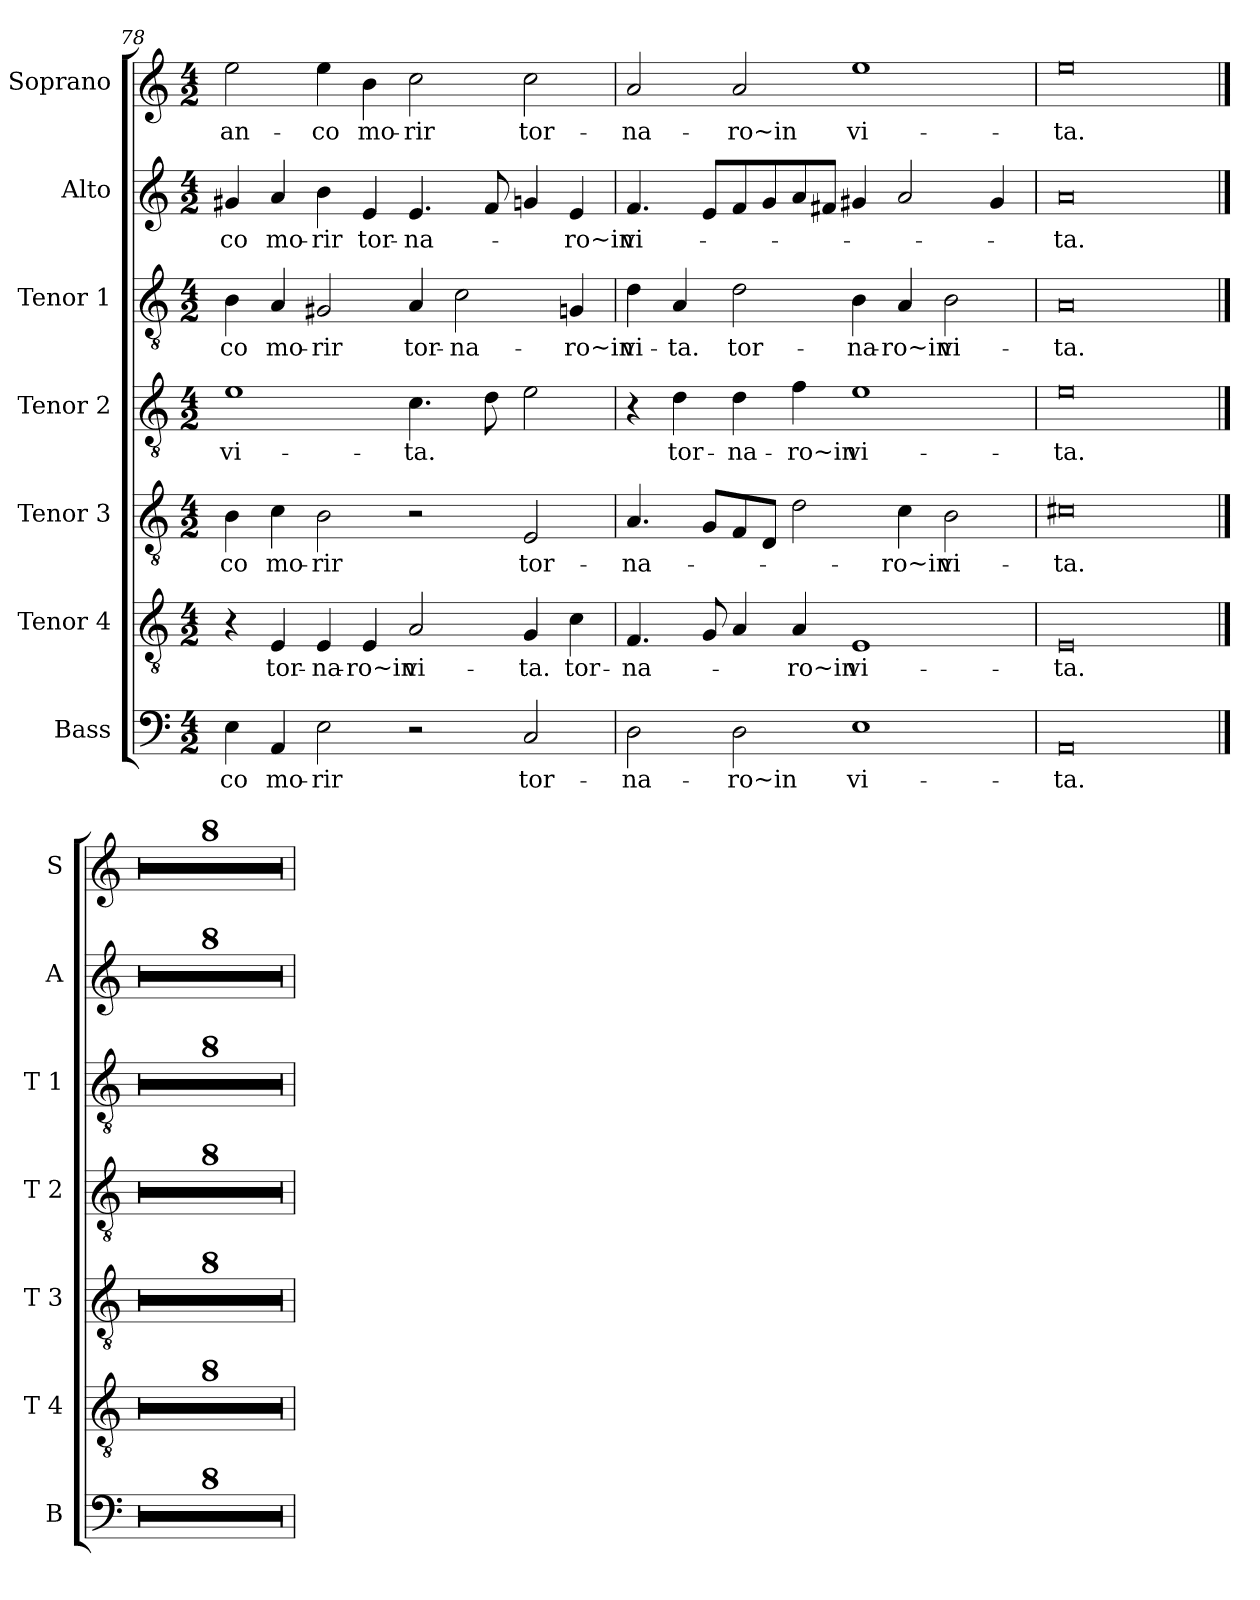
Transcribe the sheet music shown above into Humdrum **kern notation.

**kern	**text	**kern	**text	**kern	**text	**kern	**text	**kern	**text	**kern	**text	**kern	**text
*part7	*part7	*part6	*part6	*part5	*part5	*part4	*part4	*part3	*part3	*part2	*part2	*part1	*part1
*staff7	*staff7	*staff6	*staff6	*staff5	*staff5	*staff4	*staff4	*staff3	*staff3	*staff2	*staff2	*staff1	*staff1
*I"Bass	*	*I"Tenor 4	*	*I"Tenor 3	*	*I"Tenor 2	*	*I"Tenor 1	*	*I"Alto	*	*I"Soprano	*
*I'B	*	*I'T 4	*	*I'T 3	*	*I'T 2	*	*I'T 1	*	*I'A	*	*I'S	*
!!LO:LB:g=z
*clefF4	*	*clefGv2	*	*clefGv2	*	*clefGv2	*	*clefGv2	*	*clefG2	*	*clefG2	*
*k[]	*	*k[]	*	*k[]	*	*k[]	*	*k[]	*	*k[]	*	*k[]	*
*C:	*	*C:	*	*C:	*	*C:	*	*C:	*	*C:	*	*C:	*
*M4/2	*	*M4/2	*	*M4/2	*	*M4/2	*	*M4/2	*	*M4/2	*	*M4/2	*
=78	=78	=78	=78	=78	=78	=78	=78	=78	=78	=78	=78	=78	=78
!	!LO:LY:b	!	!	!	!LO:LY:b	!	!LO:LY:b	!	!LO:LY:b	!	!LO:LY:b	!	!LO:LY:b
4E\	-co	4r	.	4B\	-co	1e	vi-	4B\	-co	4g#X/	-co	2ee\	an-
!	!LO:LY:b	!	!LO:LY:b	!	!LO:LY:b	!	!	!	!LO:LY:b	!	!LO:LY:b	!	!
4AA/	mo-	4E/	tor-	4c\	mo-	.	.	4A/	mo-	4a/	mo-	.	.
!	!LO:LY:b	!	!LO:LY:b	!	!LO:LY:b	!	!	!	!LO:LY:b	!	!LO:LY:b	!	!LO:LY:b
2E\	-rir	4E/	-na-	2B\	-rir	.	.	2G#X/	-rir	4b\	-rir	4ee\	-co
!	!	!	!LO:LY:b	!	!	!	!	!	!	!	!LO:LY:b	!	!LO:LY:b
.	.	4E/	-ro~in	.	.	.	.	.	.	4e/	tor-	4b\	mo-
!	!	!	!LO:LY:b	!	!	!	!LO:LY:b	!	!LO:LY:b	!	!LO:LY:b	!	!LO:LY:b
2r	.	2A/	vi-	2r	.	4.c\	-ta.	4A/	tor-	4.e/	-na-	2cc\	-rir
!	!	!	!	!	!	!	!	!	!LO:LY:b	!	!	!	!
.	.	.	.	.	.	.	.	2c\	-na-	.	.	.	.
.	.	.	.	.	.	8d\	.	.	.	8f/	.	.	.
!	!LO:LY:b	!	!LO:LY:b	!	!LO:LY:b	!	!	!	!	!	!	!	!LO:LY:b
2C/	tor-	4G/	-ta.	2E/	tor-	2e\	.	.	.	4gn/	.	2cc\	tor-
!	!	!	!LO:LY:b	!	!	!	!	!	!LO:LY:b	!	!LO:LY:b	!	!
.	.	4c\	tor-	.	.	.	.	4Gn/	-ro~in	4e/	-ro~in	.	.
=79	=79	=79	=79	=79	=79	=79	=79	=79	=79	=79	=79	=79	=79
!	!LO:LY:b	!	!LO:LY:b	!	!LO:LY:b	!	!	!	!LO:LY:b	!	!LO:LY:b	!	!LO:LY:b
2D\	-na-	4.F/	-na-	4.A/	-na-	4r	.	4d\	vi-	4.f/	vi-	2a/	-na-
!	!	!	!	!	!	!	!LO:LY:b	!	!LO:LY:b	!	!	!	!
.	.	.	.	.	.	4d\	tor-	4A/	-ta.	.	.	.	.
.	.	8G/	.	8G/L	.	.	.	.	.	8e/L	.	.	.
!	!LO:LY:b	!	!	!	!	!	!LO:LY:b	!	!LO:LY:b	!	!	!	!LO:LY:b
2D\	-ro~in	4A/	.	8F/	.	4d\	-na-	2d\	tor-	8f/	.	2a/	-ro~in
.	.	.	.	8D/J	.	.	.	.	.	8g/	.	.	.
!	!	!	!LO:LY:b	!	!	!	!LO:LY:b	!	!	!	!	!	!
.	.	4A/	-ro~in	2d\	.	4f\	-ro~in	.	.	8a/	.	.	.
.	.	.	.	.	.	.	.	.	.	8f#X/J	.	.	.
!	!LO:LY:b	!	!LO:LY:b	!	!	!	!LO:LY:b	!	!LO:LY:b	!	!	!	!LO:LY:b
1E	vi-	1E	vi-	.	.	1e	vi-	4B\	-na-	4g#X/	.	1ee	vi-
!	!	!	!	!	!LO:LY:b	!	!	!	!LO:LY:b	!	!	!	!
.	.	.	.	4c\	-ro~in	.	.	4A/	-ro~in	2a/	.	.	.
!	!	!	!	!	!LO:LY:b	!	!	!	!LO:LY:b	!	!	!	!
.	.	.	.	2B\	vi-	.	.	2B\	vi-	.	.	.	.
.	.	.	.	.	.	.	.	.	.	4g#/	.	.	.
=80	=80	=80	=80	=80	=80	=80	=80	=80	=80	=80	=80	=80	=80
!	!LO:LY:b	!	!LO:LY:b	!	!LO:LY:b	!	!LO:LY:b	!	!LO:LY:b	!	!LO:LY:b	!	!LO:LY:b
0AA	-ta.	0E	-ta.	0c#X	-ta.	0e	-ta.	0A	-ta.	0a	-ta.	0ee	-ta.
==81	==81	==81	==81	==81	==81	==81	==81	==81	==81	==81	==81	==81	==81
0r	.	0r	.	0r	.	0r	.	0r	.	0r	.	0r	.
=82	=82	=82	=82	=82	=82	=82	=82	=82	=82	=82	=82	=82	=82
0r	.	0r	.	0r	.	0r	.	0r	.	0r	.	0r	.
=83	=83	=83	=83	=83	=83	=83	=83	=83	=83	=83	=83	=83	=83
0r	.	0r	.	0r	.	0r	.	0r	.	0r	.	0r	.
!!LO:PB:g=z
=84	=84	=84	=84	=84	=84	=84	=84	=84	=84	=84	=84	=84	=84
0r	.	0r	.	0r	.	0r	.	0r	.	0r	.	0r	.
=85	=85	=85	=85	=85	=85	=85	=85	=85	=85	=85	=85	=85	=85
0r	.	0r	.	0r	.	0r	.	0r	.	0r	.	0r	.
=86	=86	=86	=86	=86	=86	=86	=86	=86	=86	=86	=86	=86	=86
0r	.	0r	.	0r	.	0r	.	0r	.	0r	.	0r	.
=87	=87	=87	=87	=87	=87	=87	=87	=87	=87	=87	=87	=87	=87
0r	.	0r	.	0r	.	0r	.	0r	.	0r	.	0r	.
=88	=88	=88	=88	=88	=88	=88	=88	=88	=88	=88	=88	=88	=88
0r	.	0r	.	0r	.	0r	.	0r	.	0r	.	0r	.
=	=	=	=	=	=	=	=	=	=	=	=	=	=
*-	*-	*-	*-	*-	*-	*-	*-	*-	*-	*-	*-	*-	*-
